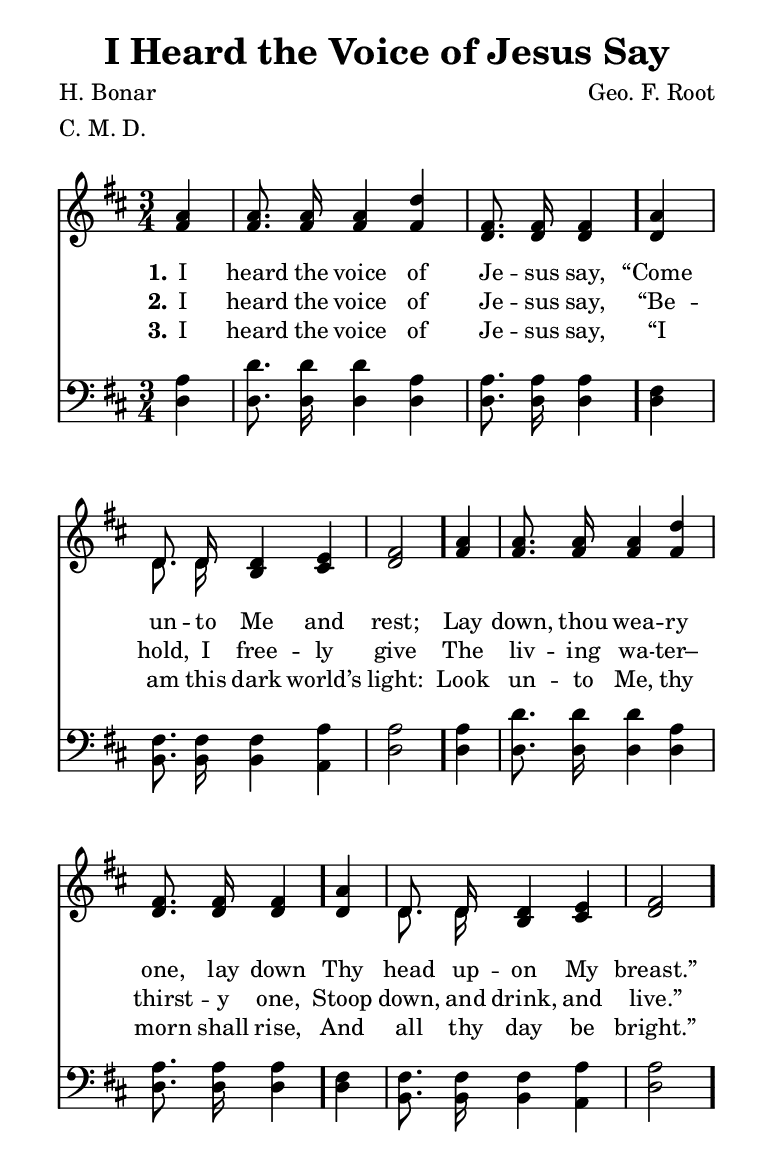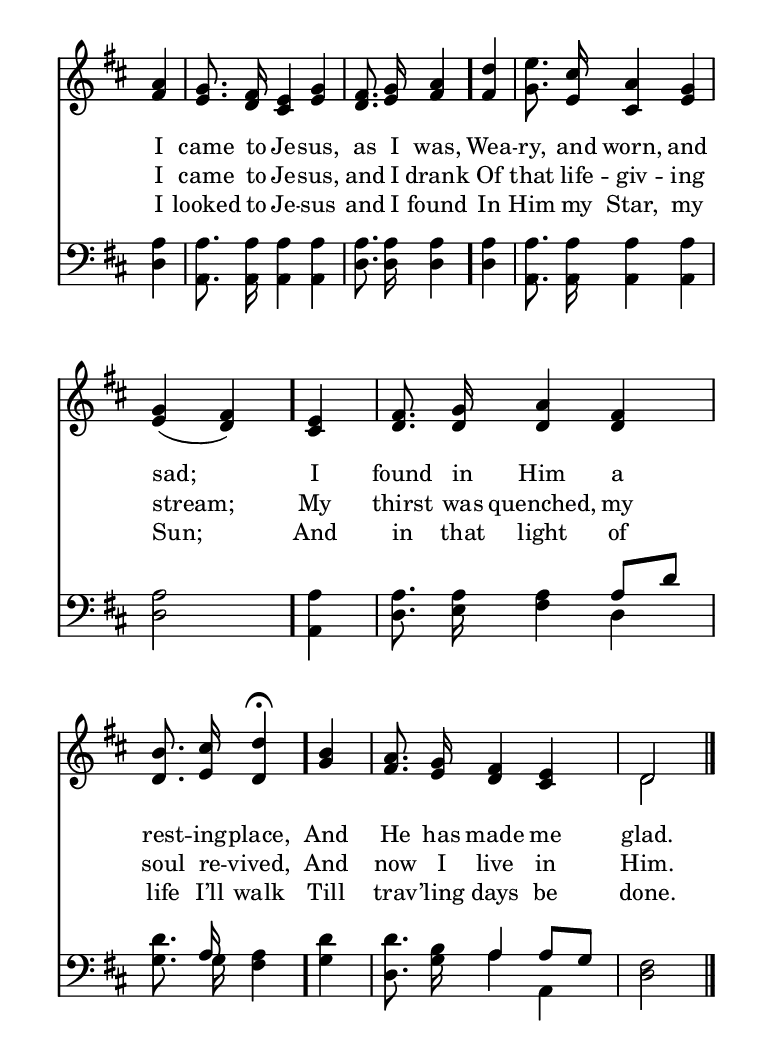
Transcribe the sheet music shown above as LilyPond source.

\include "common/global.ily"
\paper {
  \include "common/paper.ily"
}

\header{
  hymnnumber = "222"
  title = "I Heard the Voice of Jesus Say"
  tunename = "Varina"
  meter = "C. M. D."
  poet = "H. Bonar"
  composer = "Geo. F. Root"
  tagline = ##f
}

ta = { \tempo 4=80 }
tb = { \tempo 4=40 }

global = {
  \include "common/overrides.ily"
  \override Staff.TimeSignature.style = #'numbered
  \time 3/4
  \override Score.MetronomeMark.transparent = ##t % hide all fermata changes too
  \ta
  \key d \major
  \partial 4
  \autoBeamOff
}

patternA = { \ta c4 | c8. c16 c4 c | c8. c16 c4 }
patternD = { \ta c4 | c8. c16 c4 c | c8. c16 \tb c4\fermata }
patternB = { \ta c4 | c8. c16 c4 c | c2 }
patternC = { \ta c4 | c8. c16 c4 c | c4( c) }

notesSoprano = {
\global
\relative c'' {

  a4 | a8. a16 a4 d | fis,8. fis16 fis4
  a4 | d,8. d16 d4 e | fis2
  a4 | a8. a16 a4 d | fis,8. fis16 fis4
  a4 | d,8. d16 d4 e | fis2

  \break

  \changePitch \patternA { a | g fis e g | fis g a }
  \changePitch \patternC { d | e cis a g | g fis }
  \changePitch \patternD { e | fis g a fis | b cis d }
  \changePitch \patternB { b | a g fis e | d }

  \bar "|."

}
}

notesAlto = {
\global
\relative e' {

  \changePitch \patternA { fis | fis fis fis fis | d d d }
  \changePitch \patternB { d | d d b cis | d }
  \changePitch \patternA { fis | fis fis fis fis | d d d }
  \changePitch \patternB { d | d d b cis | d }

  \changePitch \patternA { fis | e d cis e | d e fis }
  \changePitch \patternC { fis | g e cis e | e d }
  \changePitch \patternA { cis | d d d d | d e d }
  \changePitch \patternB { g | fis e d cis | d }

}
}

notesTenor = {
\global
\relative a {

  \changePitch \patternA { a | d d d a | a a a }
  \changePitch \patternB { fis | fis fis fis a | a }
  \changePitch \patternA { a | d d d a | a a a }
  \changePitch \patternB { fis | fis fis fis a | a }

  \changePitch \patternA { a | a a a a | a a a }
  \changePitch \patternB { a | a a a a | a }
  a4 | a8. a16 a4 a8[ d] | d8. a16 a4
  d4 | d8. b16 a4 a8[ g] | fis2

}
}

notesBass = {
\global
\relative f {

  \changePitch \patternA { d | d d d d | d d d }
  \changePitch \patternB { d | b b b a | d }
  \changePitch \patternA { d | d d d d | d d d }
  \changePitch \patternB { d | b b b a | d }

  \changePitch \patternA { d | a a a a | d d d }
  \changePitch \patternB { d | a a a a | d }
  \changePitch \patternA { a | d e fis d | g g fis }
  \changePitch \patternB { g | d g a a, | d }

}
}

wordsA = \lyricmode {
\set stanza = "1."

I heard the voice of Je -- sus say, \bar "."
“Come un -- to Me and rest; \bar "."
Lay down, thou wea -- ry one, lay down \bar "."
Thy head up -- on My breast.” \bar "."
I came to Je -- sus, as I was, \bar "."
Wea -- ry, and worn, and sad; \bar "."
I found in Him a rest -- ing -- place, \bar "."
And He has made me glad. \bar "."

}

wordsB = \lyricmode {
\set stanza = "2."

I heard the voice of Je -- sus say,
“Be -- hold, I free -- ly give
The liv -- ing wa -- ter– thirst -- y one,
Stoop down, and drink, and live.”
I came to Je -- sus, and I drank
Of that life -- giv -- ing stream;
My thirst was quenched, my soul re -- vived,
And now I live in Him.

}

wordsC = \lyricmode {
\set stanza = "3."

I heard the voice of Je -- sus say,
“I am this dark world’s light:
Look un -- to Me, thy morn shall rise,
And all thy day be bright.”
I looked to Je -- sus and I found
In Him my Star, my Sun;
And in that light of life I’ll walk
Till trav -- ’ling days be done.

}

\score {
  \context ChoirStaff <<
    \context Staff = upper <<
      \set Staff.autoBeaming = ##f
      \set ChoirStaff.systemStartDelimiter = #'SystemStartBar
      \set ChoirStaff.printPartCombineTexts = ##f
      \partcombine #'(2 . 9) \notesSoprano \notesAlto
      \context NullVoice = sopranos { \voiceOne << \notesSoprano >> }
      \context NullVoice = altos { \voiceTwo << \notesAlto >> }
      \context Lyrics = one   \lyricsto sopranos \wordsA
      \context Lyrics = two   \lyricsto sopranos \wordsB
      \context Lyrics = three \lyricsto sopranos \wordsC
    >>
    \context Staff = men <<
      \clef bass
      \set ChoirStaff.printPartCombineTexts = ##f
      \partcombine #'(2 . 9) \notesTenor \notesBass
      \context NullVoice = tenors { \voiceOne << \notesTenor >> }
      \context NullVoice = basses { \voiceTwo << \notesBass >> }
    >>
  >>
  \layout {
    \include "common/layout.ily"
  }
  \midi{
    \include "common/midi.ily"
  }
}

\version "2.19.49"  % necessary for upgrading to future LilyPond versions.

% vi:set et ts=2 sw=2 ai nocindent syntax=lilypond:
